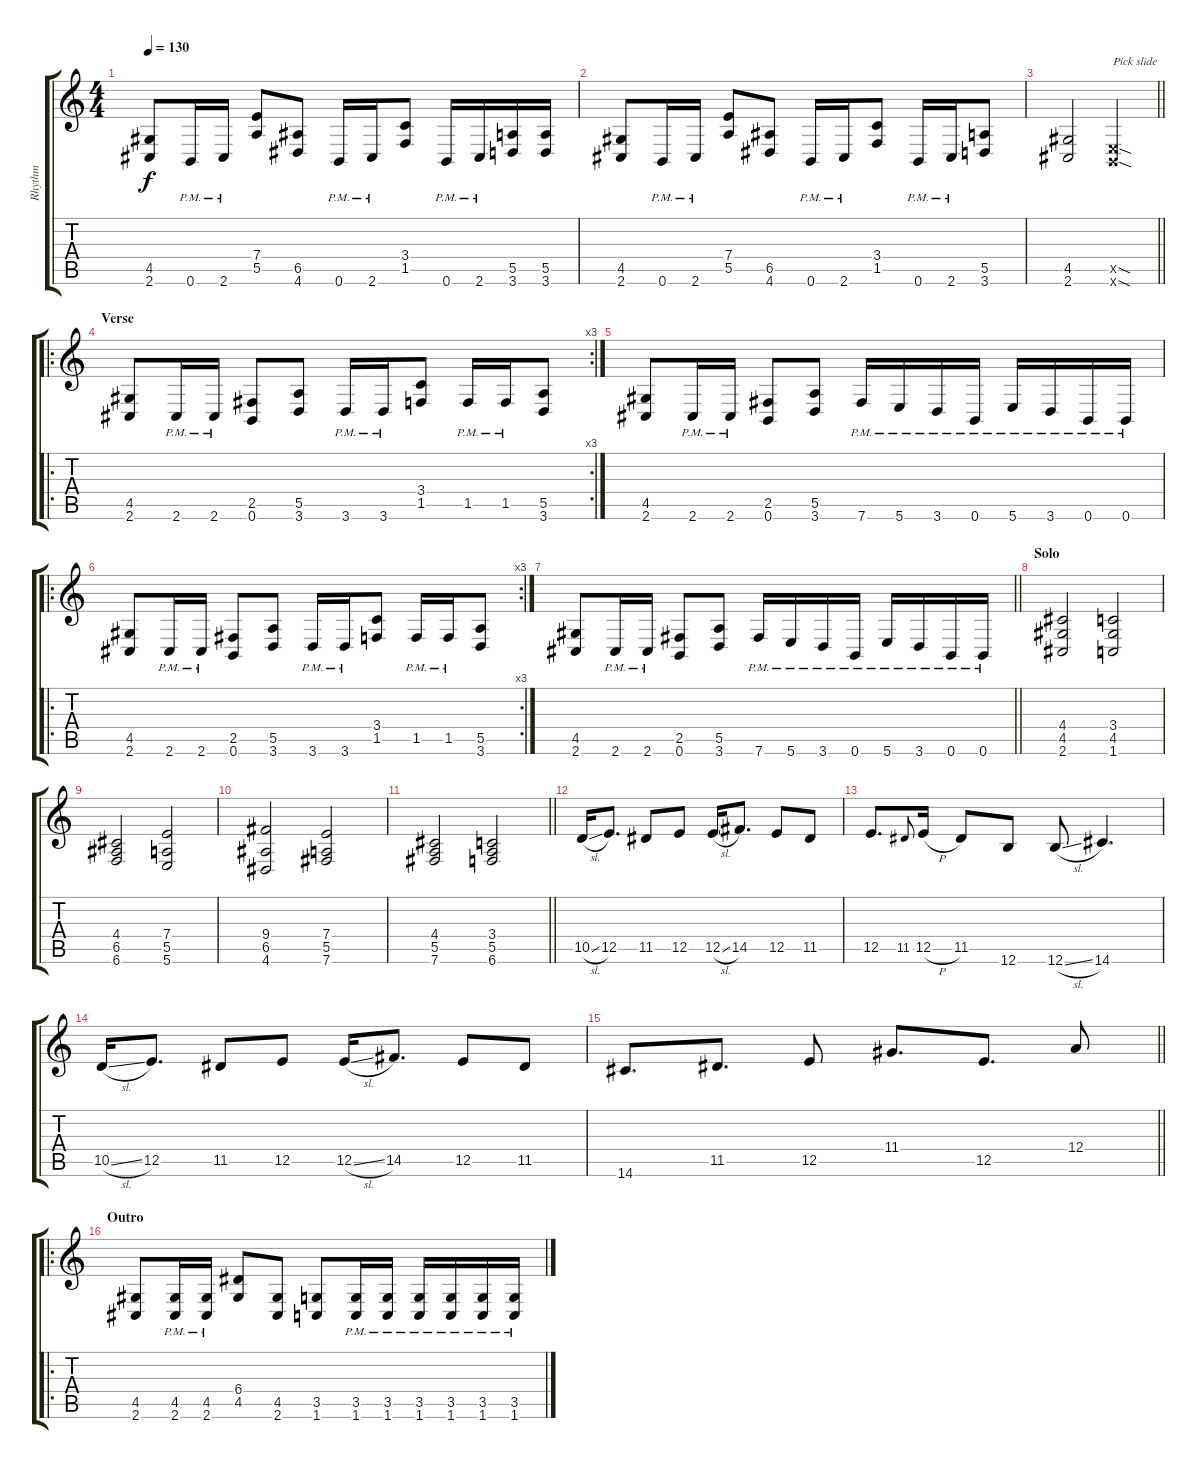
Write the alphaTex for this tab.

\track ("Rhythm" "Rhythm") {instrument distortionguitar}
\staff {score tabs}
\tuning (B3 Gb3 D3 A2 E2 B1) {hide}
\ts (4 4)
\tempo 130
\clef g2
\ks aminor
(4.5 2.6).8{dy f} 0.6{pm}.16 2.6{pm}.16 (7.4 5.5).8 (6.5 4.6).8 0.6{pm}.16 2.6{pm}.16 (3.4 1.5).8 0.6{pm}.16 2.6{pm}.16 (5.5 3.6).16 (5.5 3.6).16 |
(4.5 2.6).8 0.6{pm}.16 2.6{pm}.16 (7.4 5.5).8 (6.5 4.6).8 0.6{pm}.16 2.6{pm}.16 (3.4 1.5).8 0.6{pm}.16 2.6{pm}.16 (5.5 3.6).8 |
\barLineRight lightlight
(4.5 2.6).2 (0.5{sod x} 0.6{sod x}).2{txt "Pick slide"} |
\ro
\rc 3
\section ("" "Verse")
(4.5 2.6).8 2.6{pm}.16 2.6{pm}.16 (2.5 0.6).8 (5.5 3.6).8 3.6{pm}.16 3.6{pm}.16 (3.4 1.5).8 1.5{pm}.16 1.5{pm}.16 (5.5 3.6).8 |
(4.5 2.6).8 2.6{pm}.16 2.6{pm}.16 (2.5 0.6).8 (5.5 3.6).8 7.6{pm}.16 5.6{pm}.16 3.6{pm}.16 0.6{pm}.16 5.6{pm}.16 3.6{pm}.16 0.6{pm}.16 0.6{pm}.16 |
\ro
\rc 3
(4.5 2.6).8 2.6{pm}.16 2.6{pm}.16 (2.5 0.6).8 (5.5 3.6).8 3.6{pm}.16 3.6{pm}.16 (3.4 1.5).8 1.5{pm}.16 1.5{pm}.16 (5.5 3.6).8 |
\barLineRight lightlight
(4.5 2.6).8 2.6{pm}.16 2.6{pm}.16 (2.5 0.6).8 (5.5 3.6).8 7.6{pm}.16 5.6{pm}.16 3.6{pm}.16 0.6{pm}.16 5.6{pm}.16 3.6{pm}.16 0.6{pm}.16 0.6{pm}.16 |
\section ("" "Solo")
(4.4 4.5 2.6).2 (3.4 4.5 1.6).2 |
(4.4 6.5 6.6).2 (7.4 5.5 5.6).2 |
(9.4 6.5 4.6).2 (7.4 5.5 7.6).2 |
\barLineRight lightlight
(4.4 5.5 7.6).2 (3.4 5.5 6.6).2 |
10.5{sl}.16 12.5.8{d} 11.5.8 12.5.8 12.5{sl}.16 14.5.8{d} 12.5.8 11.5.8 |
12.5.8{d} 11.5.8{gr onbeat} 12.5{h}.16 11.5.8 12.6.8 12.6{sl}.8 14.6.4{d} |
10.5{sl}.16 12.5.8{d} 11.5.8 12.5.8 12.5{sl}.16 14.5.8{d} 12.5.8 11.5.8 |
\barLineRight lightlight
14.6.8{d} 11.5.8{d} 12.5.8 11.4.8{d} 12.5.8{d} 12.4.8 |
\ro
\section ("" "Outro")
(4.5 2.6).8 (4.5 2.6{pm}).16 (4.5 2.6{pm}).16 (6.4 4.5).8 (4.5 2.6).8 (3.5 1.6).8 (3.5 1.6{pm}).16 (3.5 1.6{pm}).16 (3.5 1.6{pm}).16 (3.5 1.6{pm}).16 (3.5 1.6{pm}).16 (3.5 1.6{pm}).16
